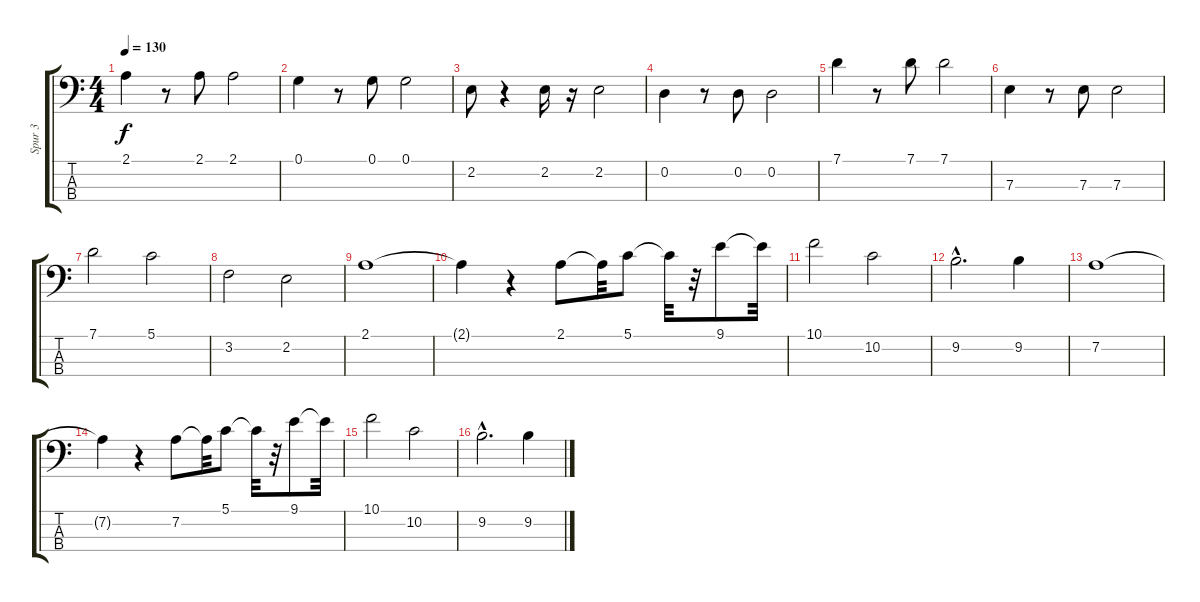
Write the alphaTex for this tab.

\track ("Spur 3" "Spur 3") {instrument electricbasspick}
\staff {score tabs}
\tuning (G2 D2 A1 E1) {hide}
\ts (4 4)
\tempo 130
\clef f4
\ks c
2.1.4{dy f} r.8 2.1.8 2.1.2 |
0.1.4 r.8 0.1.8 0.1.2 |
2.2.8 r.4 2.2.16 r.16 2.2.2 |
0.2.4 r.8 0.2.8 0.2.2 |
7.1.4 r.8 7.1.8 7.1.2 |
7.3.4 r.8 7.3.8 7.3.2 |
7.1.2 5.1.2 |
3.2.2 2.2.2 |
2.1.1 |
2.1{t}.4 r.4 2.1.8 2.1{t}.32 5.1.8 5.1{t}.32 r.32 9.1.8 9.1{t}.32 |
10.1.2 10.2.2 |
9.2{hac}.2{d} 9.2.4 |
7.2.1 |
7.2{t}.4 r.4 7.2.8 7.2{t}.32 5.1.8 5.1{t}.32 r.32 9.1.8 9.1{t}.32 |
10.1.2 10.2.2 |
9.2{hac}.2{d} 9.2.4
